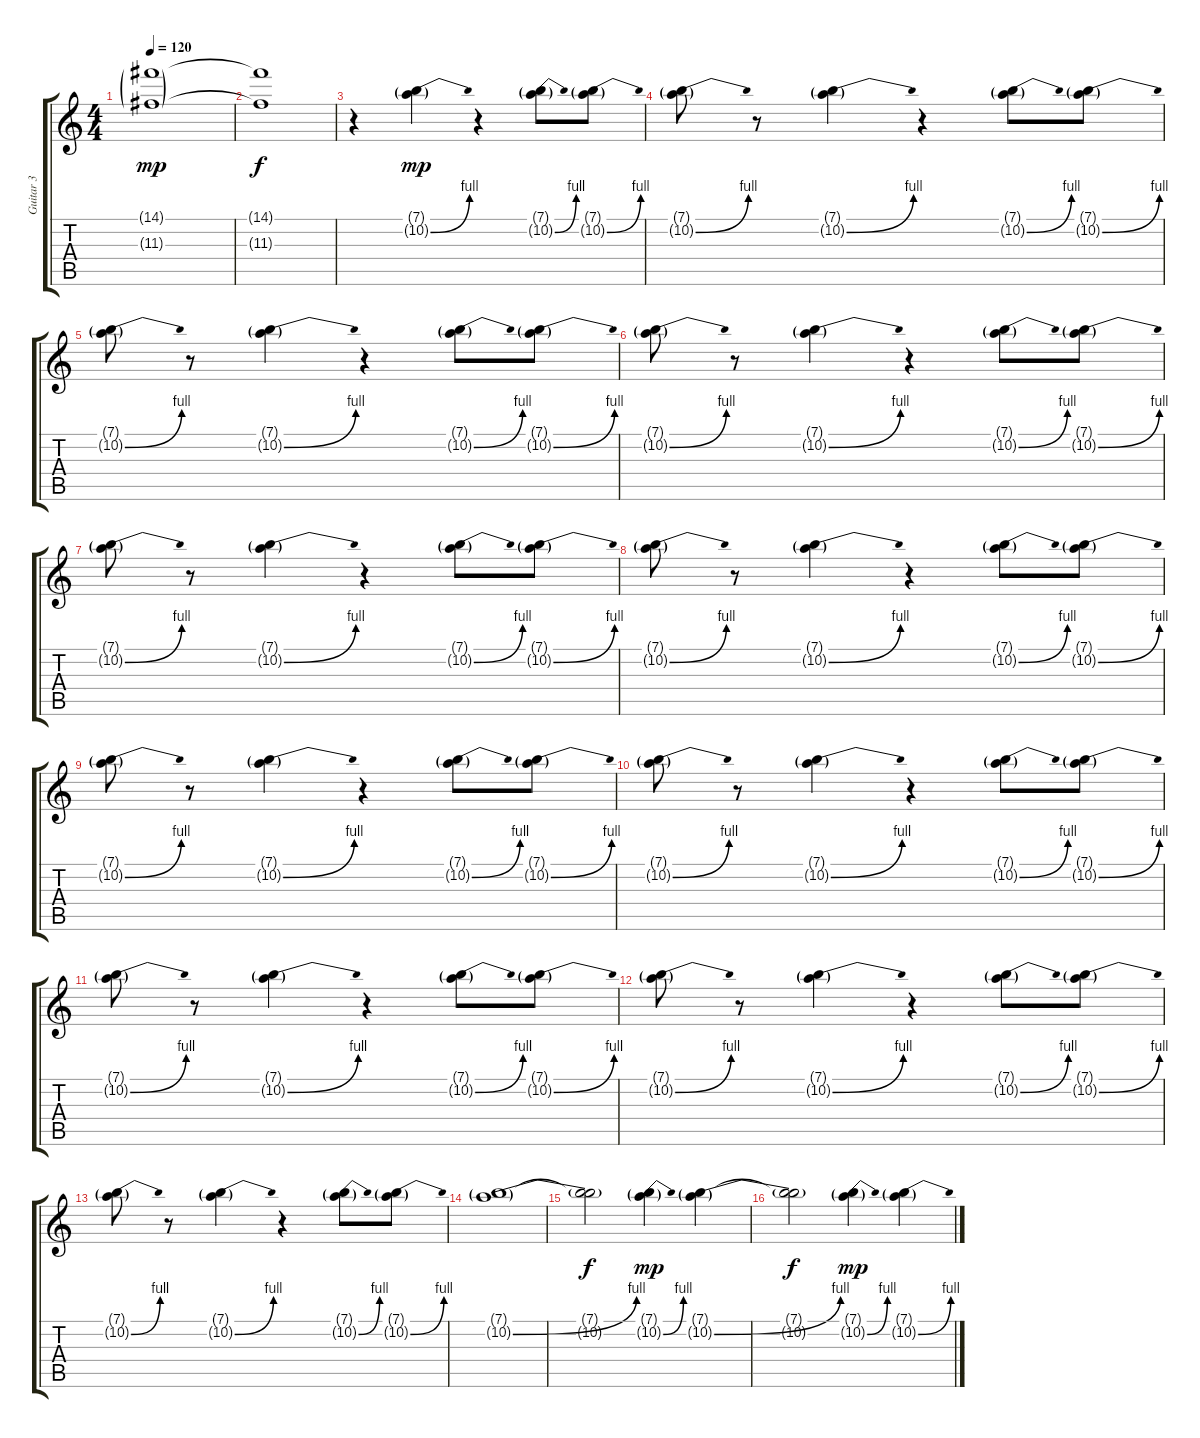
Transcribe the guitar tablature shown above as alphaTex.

\track ("Guitar 3" "Guitar 3") {instrument distortionguitar}
\staff {score tabs}
\tuning (E4 B3 G3 D3 A2 E2) {hide}
\ts (4 4)
\tempo 120
\clef g2
\ks c
(14.1{g} 11.3{g}).1{dy mp volume 0} |
(14.1{t} 11.3{t}).1{dy f} |
r.4{volume 10} (7.1{g} 10.2{be (bend 0 0 60 4) g}).4{dy mp} r.4 (7.1{g} 10.2{be (bend 0 0 60 4) g}).8 (7.1{g} 10.2{be (bend 0 0 60 4) g}).8 |
(7.1{g} 10.2{be (bend 0 0 60 4) g}).8 r.8 (7.1{g} 10.2{be (bend 0 0 60 4) g}).4 r.4 (7.1{g} 10.2{be (bend 0 0 60 4) g}).8 (7.1{g} 10.2{be (bend 0 0 60 4) g}).8 |
(7.1{g} 10.2{be (bend 0 0 60 4) g}).8 r.8 (7.1{g} 10.2{be (bend 0 0 60 4) g}).4 r.4 (7.1{g} 10.2{be (bend 0 0 60 4) g}).8 (7.1{g} 10.2{be (bend 0 0 60 4) g}).8 |
(7.1{g} 10.2{be (bend 0 0 60 4) g}).8 r.8 (7.1{g} 10.2{be (bend 0 0 60 4) g}).4 r.4 (7.1{g} 10.2{be (bend 0 0 60 4) g}).8 (7.1{g} 10.2{be (bend 0 0 60 4) g}).8 |
(7.1{g} 10.2{be (bend 0 0 60 4) g}).8 r.8 (7.1{g} 10.2{be (bend 0 0 60 4) g}).4 r.4 (7.1{g} 10.2{be (bend 0 0 60 4) g}).8 (7.1{g} 10.2{be (bend 0 0 60 4) g}).8 |
(7.1{g} 10.2{be (bend 0 0 60 4) g}).8 r.8 (7.1{g} 10.2{be (bend 0 0 60 4) g}).4 r.4 (7.1{g} 10.2{be (bend 0 0 60 4) g}).8 (7.1{g} 10.2{be (bend 0 0 60 4) g}).8 |
(7.1{g} 10.2{be (bend 0 0 60 4) g}).8 r.8 (7.1{g} 10.2{be (bend 0 0 60 4) g}).4 r.4 (7.1{g} 10.2{be (bend 0 0 60 4) g}).8 (7.1{g} 10.2{be (bend 0 0 60 4) g}).8 |
(7.1{g} 10.2{be (bend 0 0 60 4) g}).8 r.8 (7.1{g} 10.2{be (bend 0 0 60 4) g}).4 r.4 (7.1{g} 10.2{be (bend 0 0 60 4) g}).8 (7.1{g} 10.2{be (bend 0 0 60 4) g}).8 |
(7.1{g} 10.2{be (bend 0 0 60 4) g}).8 r.8 (7.1{g} 10.2{be (bend 0 0 60 4) g}).4 r.4 (7.1{g} 10.2{be (bend 0 0 60 4) g}).8 (7.1{g} 10.2{be (bend 0 0 60 4) g}).8 |
(7.1{g} 10.2{be (bend 0 0 60 4) g}).8 r.8 (7.1{g} 10.2{be (bend 0 0 60 4) g}).4 r.4 (7.1{g} 10.2{be (bend 0 0 60 4) g}).8 (7.1{g} 10.2{be (bend 0 0 60 4) g}).8 |
(7.1{g} 10.2{be (bend 0 0 60 4) g}).8 r.8 (7.1{g} 10.2{be (bend 0 0 60 4) g}).4 r.4 (7.1{g} 10.2{be (bend 0 0 60 4) g}).8 (7.1{g} 10.2{be (bend 0 0 60 4) g}).8 |
\section ("" "")
(7.1{g} 10.2{be (bend 0 0 60 4) g}).1{volume 9} |
(7.1{t} 10.2{t}).2{dy f} (7.1{g} 10.2{be (bend 0 0 60 4) g}).4{dy mp} (7.1{g} 10.2{be (bend 0 0 60 4) g}).4 |
(7.1{t} 10.2{t}).2{dy f} (7.1{g} 10.2{be (bend 0 0 60 4) g}).4{dy mp} (7.1{g} 10.2{be (bend 0 0 60 4) g}).4
